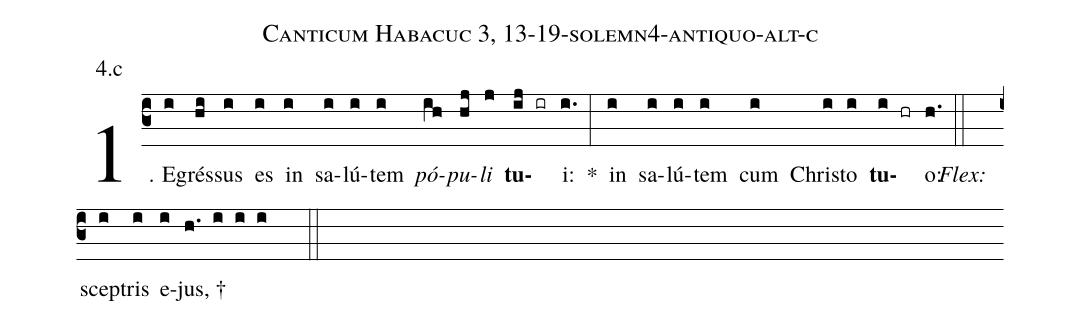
name: Canticum Habacuc 3, 13-19-solemn4-antiquo-alt-c;
annotation: 4.c;
%%
(c3)1. E(i)grés(hi)sus(i) es(i) in(i) sa(i)lú(i)tem(i) <i>pó</i>(ih)<i>pu</i>(hj)<i>li</i>(j) <b>tu</b>(ij ir)i:(i.) *(:) in(i) sa(i)lú(i)tem(i) cum(i) Chris(i)to(i) <b>tu</b>(i hr)o:(h.) (::)
<i>Flex:</i>()  scep(i)tris(i) e(i)jus, †(h. i i i  ::)
